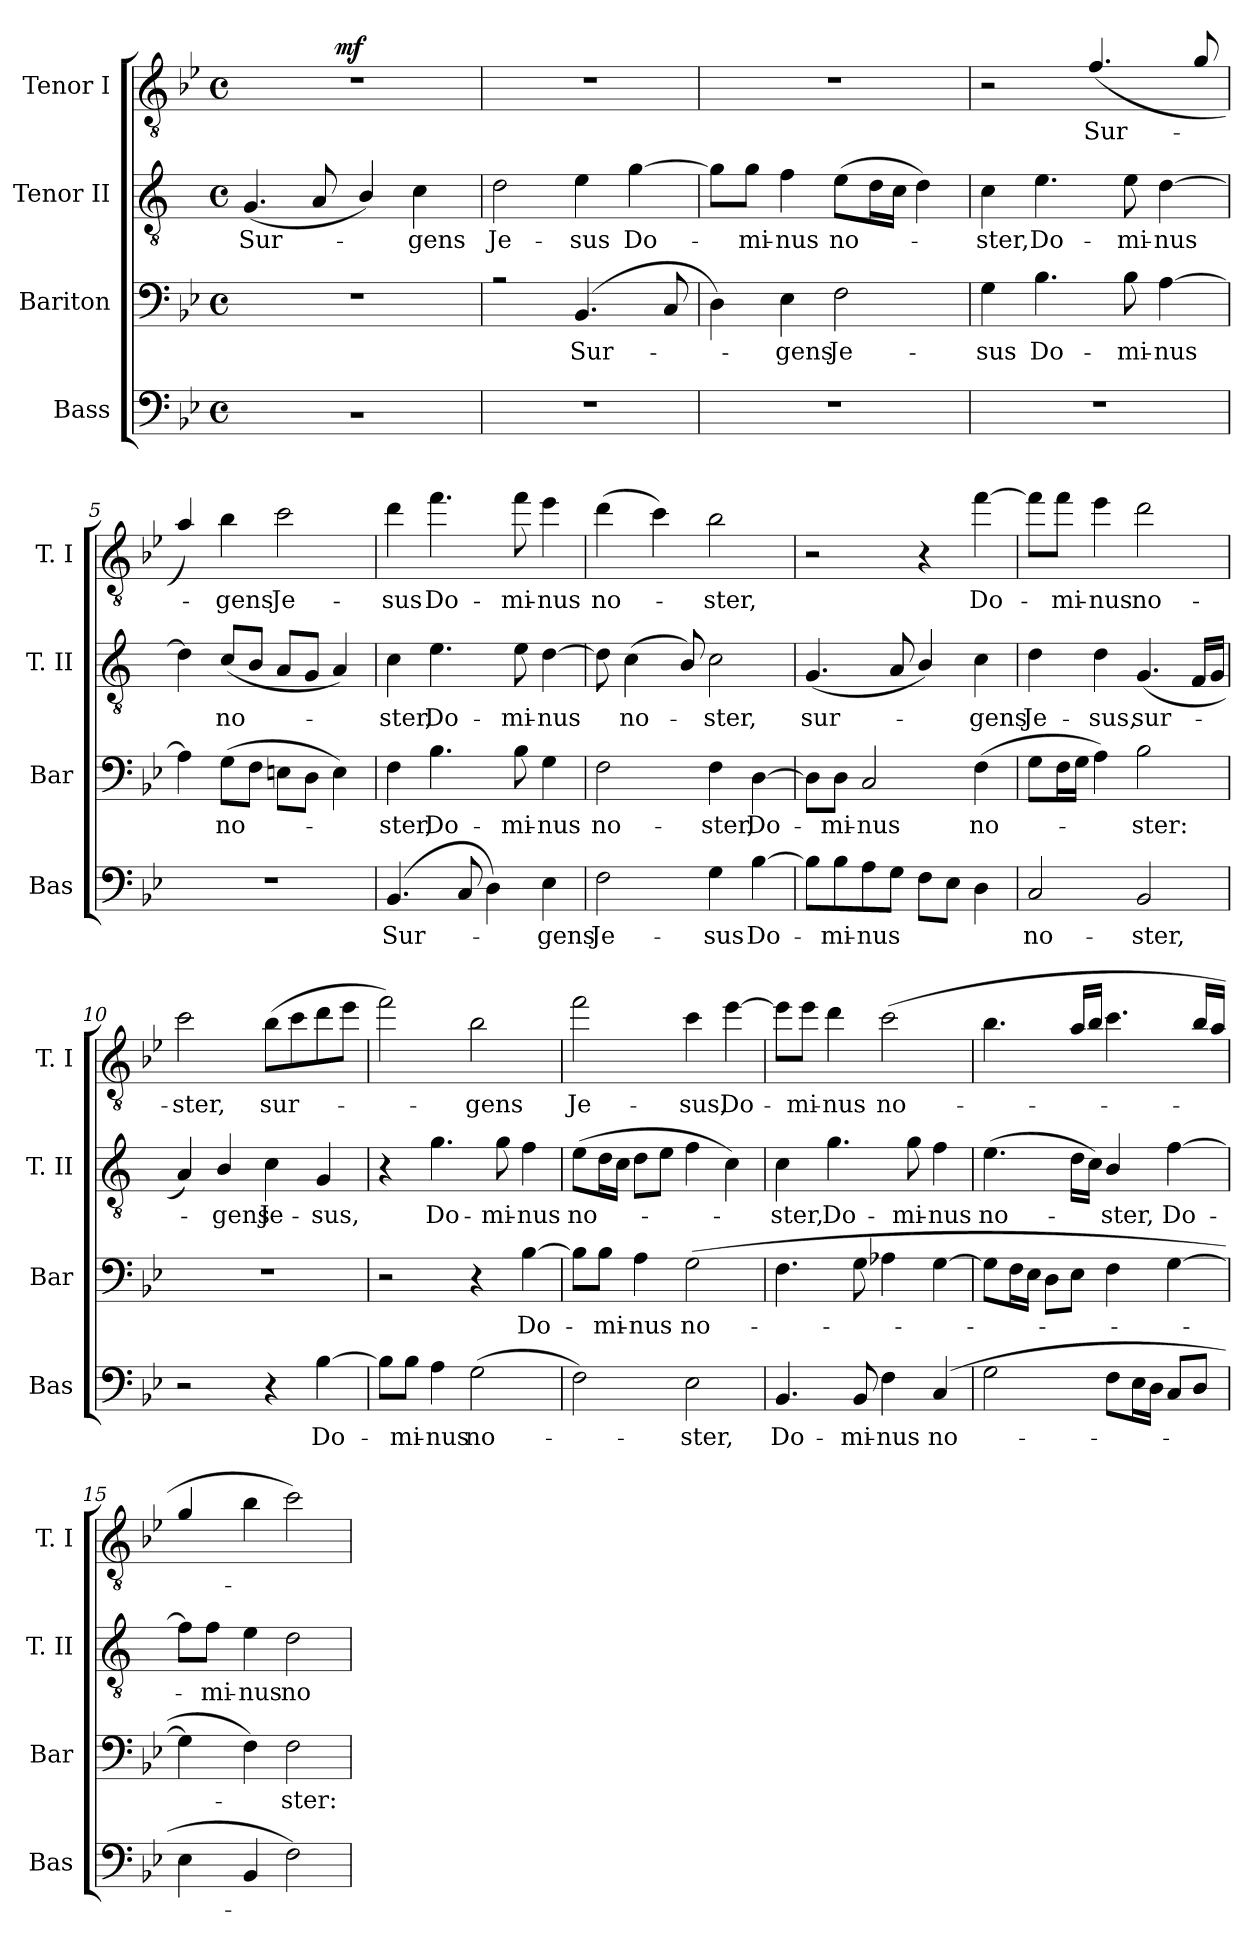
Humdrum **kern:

**kern	**text	**kern	**text	**kern	**text	**kern	**text	**dynam
*part4	*part4	*part3	*part3	*part2	*part2	*part1	*part1	*part1
*staff4	*staff4	*staff3	*staff3	*staff2	*staff2	*staff1	*staff1	*staff1
*I"Bass	*	*I"Bariton	*	*I"Tenor II	*	*I"Tenor I	*	*
*I'Bas	*	*I'Bar	*	*I'T. II	*	*I'T. I	*	*
*clefF4	*	*clefF4	*	*clefGv2	*	*clefGv2	*	*
*	*	*	*	*ITrd1c2	*	*ITrd8c14	*	*
*k[b-e-]	*	*k[b-e-]	*	*k[b-e-]	*	*k[b-e-]	*	*
*B-:	*	*B-:	*	*B-:	*	*B-:	*	*
*M4/4	*	*M4/4	*	*M4/4	*	*M4/4	*	*
*met(c)	*	*met(c)	*	*met(c)	*	*met(c)	*	*
*MM68	*	*MM68	*	*MM68	*	*MM68	*	*
=1	=1	=1	=1	=1	=1	=1	=1	=1
!	!	!	!	!	!LO:LY:b	!	!	!
*	*	*	*	*	*	*^	*	*
1rE	.	1r	.	(<4.F/	Sur-	1r	4..ryy	.	.
.	.	.	.	8G/	.	.	.	.	.
!	!	!	!	!	!	!	!	!	!LO:DY:a
.	.	.	.	.	.	.	2ryy	.	mf
.	.	.	.	4A/)	.	.	.	.	.
!	!	!	!	!	!LO:LY:b	!	!	!	!
.	.	.	.	4B-\	-gens	.	.	.	.
.	.	.	.	.	.	.	16ryy	.	.
=2	=2	=2	=2	=2	=2	=2	=2	=2	=2
!	!	!	!	!	!LO:LY:b	!	!	!	!
*	*	*	*	*	*	*v	*v	*	*
1r	.	2rB	.	2c\	Je-	1r	.	.
!	!	!	!LO:LY:b	!	!LO:LY:b	!	!	!
.	.	(4.BB-/	Sur-	4d\	-sus	.	.	.
!	!	!	!	!	!LO:LY:b	!	!	!
.	.	.	.	[4f\	Do-	.	.	.
.	.	8C/	.	.	.	.	.	.
=3	=3	=3	=3	=3	=3	=3	=3	=3
1r	.	4D\)	.	8f\L]	.	1r	.	.
!	!	!	!	!	!LO:LY:b	!	!	!
.	.	.	.	8f\J	-mi-	.	.	.
!	!	!	!LO:LY:b	!	!LO:LY:b	!	!	!
.	.	4E-\	-gens	4e-\	-nus	.	.	.
!	!	!	!LO:LY:b	!	!LO:LY:b	!	!	!
.	.	2F\	Je-	(>8d\L	no-	.	.	.
.	.	.	.	16c\L	.	.	.	.
.	.	.	.	16B-\JJ	.	.	.	.
.	.	.	.	4c\)	.	.	.	.
=4	=4	=4	=4	=4	=4	=4	=4	=4
!	!	!	!LO:LY:b	!	!LO:LY:b	!	!	!
1r	.	4G\	-sus	4B-\	-ster,	2rc	.	.
!	!	!	!LO:LY:b	!	!LO:LY:b	!	!	!
.	.	4.B-\	Do-	4.d\	Do-	.	.	.
!	!	!	!	!	!	!	!LO:LY:b	!
.	.	.	.	.	.	(<4.F/	Sur-	.
!	!	!	!LO:LY:b	!	!LO:LY:b	!	!	!
.	.	8B-\	-mi-	8d\	-mi-	.	.	.
!	!	!	!LO:LY:b	!	!LO:LY:b	!	!	!
.	.	[4A\	-nus	[4c\	-nus	.	.	.
.	.	.	.	.	.	8G/	.	.
!!LO:LB:g=z
=5	=5	=5	=5	=5	=5	=5	=5	=5
1r	.	4A\]	.	4c\]	.	4A/)	.	.
!	!	!	!LO:LY:b	!	!LO:LY:b	!	!LO:LY:b	!
.	.	(>8G\L	no-	(<8B-/L	no-	4B-\	-gens	.
.	.	8F\J	.	8A/J	.	.	.	.
!	!	!	!	!	!	!	!LO:LY:b	!
.	.	8En\L	.	8G/L	.	2c\	Je-	.
.	.	8D\J	.	8F/J	.	.	.	.
.	.	4E\)	.	4G/)	.	.	.	.
=6	=6	=6	=6	=6	=6	=6	=6	=6
!	!LO:LY:b	!	!LO:LY:b	!	!LO:LY:b	!	!LO:LY:b	!
(<4.BB-/	Sur-	4F\	-ster,	4B-\	-ster,	4d\	-sus	.
!	!	!	!LO:LY:b	!	!LO:LY:b	!	!LO:LY:b	!
.	.	4.B-\	Do-	4.d\	Do-	4.f\	Do-	.
8C/	.	.	.	.	.	.	.	.
4D\)	.	.	.	.	.	.	.	.
!	!	!	!LO:LY:b	!	!LO:LY:b	!	!LO:LY:b	!
.	.	8B-\	-mi-	8d\	-mi-	8f\	-mi-	.
!	!LO:LY:b	!	!LO:LY:b	!	!LO:LY:b	!	!LO:LY:b	!
4E-\	-gens	4G\	-nus	[4c\	-nus	4e-\	-nus	.
=7	=7	=7	=7	=7	=7	=7	=7	=7
!	!LO:LY:b	!	!LO:LY:b	!	!	!	!LO:LY:b	!
2F\	Je-	2F\	no-	8c\]	.	(>4d\	no-	.
!	!	!	!	!	!LO:LY:b	!	!	!
.	.	.	.	(>4B-\	no-	.	.	.
.	.	.	.	.	.	4c\)	.	.
.	.	.	.	8A/)	.	.	.	.
!	!LO:LY:b	!	!LO:LY:b	!	!LO:LY:b	!	!LO:LY:b	!
4G\	-sus	4F\	-ster,	2B-\	-ster,	2B-\	-ster,	.
!	!LO:LY:b	!	!LO:LY:b	!	!	!	!	!
[4B-\	Do-	[4D\	Do-	.	.	.	.	.
=8	=8	=8	=8	=8	=8	=8	=8	=8
!	!	!	!	!	!LO:LY:b	!	!	!
8B-\L]	.	8D\L]	.	(<4.F/	sur-	2rc	.	.
!	!LO:LY:b	!	!LO:LY:b	!	!	!	!	!
8B-\	-mi-	8D\J	-mi-	.	.	.	.	.
!	!LO:LY:b	!	!LO:LY:b	!	!	!	!	!
8A\	-nus	2C/	-nus	.	.	.	.	.
8G\J	.	.	.	8G/	.	.	.	.
8F\L	.	.	.	4A/)	.	4r	.	.
8E-\J	.	.	.	.	.	.	.	.
!	!	!	!LO:LY:b	!	!LO:LY:b	!	!LO:LY:b	!
4D\	.	(>4F\	no-	4B-\	-gens	[4f\	Do-	.
!!LO:LB:g=z
=9	=9	=9	=9	=9	=9	=9	=9	=9
!	!LO:LY:b	!	!	!	!LO:LY:b	!	!	!
2C/	no-	8G\L	.	4c\	Je-	8f\L]	.	.
!	!	!	!	!	!	!	!LO:LY:b	!
.	.	16F\L	.	.	.	8f\J	-mi-	.
.	.	16G\JJ	.	.	.	.	.	.
!	!	!	!	!	!LO:LY:b	!	!LO:LY:b	!
.	.	4A\)	.	4c\	-sus,	4e-\	-nus	.
!	!LO:LY:b	!	!LO:LY:b	!	!LO:LY:b	!	!LO:LY:b	!
2BB-/	-ster,	2B-\	-ster:	(<4.F/	sur-	2d\	no-	.
.	.	.	.	16E-/LL	.	.	.	.
.	.	.	.	16F/JJ	.	.	.	.
=10	=10	=10	=10	=10	=10	=10	=10	=10
!	!	!	!	!	!	!	!LO:LY:b	!
2rE	.	1r	.	4G/)	.	2c\	-ster,	.
!	!	!	!	!	!LO:LY:b	!	!	!
.	.	.	.	4A/	-gens	.	.	.
!	!	!	!	!	!LO:LY:b	!	!LO:LY:b	!
4r	.	.	.	4B-\	Je-	(>8B-\L	sur-	.
.	.	.	.	.	.	8c\	.	.
!	!LO:LY:b	!	!	!	!LO:LY:b	!	!	!
[4B-\	Do-	.	.	4F/	-sus,	8d\	.	.
.	.	.	.	.	.	8e-\J	.	.
=11	=11	=11	=11	=11	=11	=11	=11	=11
8B-\L]	.	2r	.	4r	.	2f\)	.	.
!	!LO:LY:b	!	!	!	!	!	!	!
8B-\J	-mi-	.	.	.	.	.	.	.
!	!LO:LY:b	!	!	!	!LO:LY:b	!	!	!
4A\	-nus	.	.	4.f\	Do-	.	.	.
!	!LO:LY:b	!	!	!	!	!	!LO:LY:b	!
(>2G\	no-	4r	.	.	.	2B-\	-gens	.
!	!	!	!	!	!LO:LY:b	!	!	!
.	.	.	.	8f\	-mi-	.	.	.
!	!	!	!LO:LY:b	!	!LO:LY:b	!	!	!
.	.	[4B-\	Do-	4e-\	-nus	.	.	.
=12	=12	=12	=12	=12	=12	=12	=12	=12
!	!	!	!	!	!LO:LY:b	!	!LO:LY:b	!
2F\)	.	8B-\L]	.	(>8d\L	no-	2f\	Je-	.
!	!	!	!LO:LY:b	!	!	!	!	!
.	.	8B-\J	-mi-	16c\L	.	.	.	.
.	.	.	.	16B-\JJ	.	.	.	.
!	!	!	!LO:LY:b	!	!	!	!	!
.	.	4A\	-nus	8c\L	.	.	.	.
.	.	.	.	8d\J	.	.	.	.
!	!LO:LY:b	!	!LO:LY:b	!	!	!	!LO:LY:b	!
2E-\	-ster,	(>2G\	no-	4e-\	.	4c\	-sus,	.
!	!	!	!	!	!	!	!LO:LY:b	!
.	.	.	.	4B-\)	.	[4e-\	Do-	.
!!LO:PB:g=z
=13	=13	=13	=13	=13	=13	=13	=13	=13
!	!LO:LY:b	!	!	!	!LO:LY:b	!	!	!
4.BB-/	Do-	4.F\	.	4B-\	-ster,	8e-\L]	.	.
!	!	!	!	!	!	!	!LO:LY:b	!
.	.	.	.	.	.	8e-\J	-mi-	.
!	!	!	!	!	!LO:LY:b	!	!LO:LY:b	!
.	.	.	.	4.f\	Do-	4d\	-nus	.
!	!LO:LY:b	!	!	!	!	!	!	!
8BB-/	-mi-	8G\	.	.	.	.	.	.
!	!LO:LY:b	!	!	!	!	!	!LO:LY:b	!
4F\	-nus	4A-X\	.	.	.	(>2c\	no-	.
!	!	!	!	!	!LO:LY:b	!	!	!
.	.	.	.	8f\	-mi-	.	.	.
!	!LO:LY:b	!	!	!	!LO:LY:b	!	!	!
(4C/	no-	[4G\	.	4e-\	-nus	.	.	.
=14	=14	=14	=14	=14	=14	=14	=14	=14
!	!	!	!	!	!LO:LY:b	!	!	!
2G\	.	8G\L]	.	(>4.d\	no-	4.B-\	.	.
.	.	16F\L	.	.	.	.	.	.
.	.	16E-\JJ	.	.	.	.	.	.
.	.	8D\L	.	.	.	.	.	.
.	.	8E-\J	.	16c\LL	.	16A/LL	.	.
.	.	.	.	16B-\JJ)	.	16B-/JJ	.	.
!	!	!	!	!	!LO:LY:b	!	!	!
8F\L	.	4F\	.	4A/	-ster,	4.c\	.	.
16E-\L	.	.	.	.	.	.	.	.
16D\JJ	.	.	.	.	.	.	.	.
!	!	!	!	!	!LO:LY:b	!	!	!
8C/L	.	[4G\	.	[4e-\	Do-	.	.	.
8D/J	.	.	.	.	.	16B-/LL	.	.
.	.	.	.	.	.	16A/JJ	.	.
=15	=15	=15	=15	=15	=15	=15	=15	=15
4E-\	.	4G\]	.	8e-\L]	.	4G/	.	.
!	!	!	!	!	!LO:LY:b	!	!	!
.	.	.	.	8e-\J	-mi-	.	.	.
!	!	!	!	!	!LO:LY:b	!	!	!
4BB-/	.	4F\)	.	4d\	-nus	4B-\	.	.
!	!	!	!LO:LY:b	!	!LO:LY:b	!	!	!
2F\)	.	2F\	-ster:	2c\	no-	2c\)	.	.
=	=	=	=	=	=	=	=	=
*-	*-	*-	*-	*-	*-	*-	*-	*-
